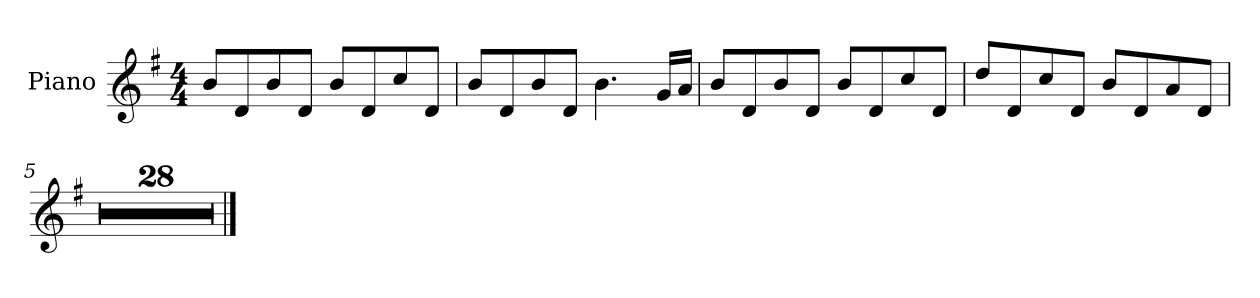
**kern
*part1
*staff1
*I"Piano
*I'Pno.
*clefG2
*k[f#]
*M4/4
=1
8b/L
8d/
8b/
8d/J
8b/L
8d/
8cc/
8d/J
=2
8b/L
8d/
8b/
8d/J
4.b\
16g/LL
16a/JJ
=3
8b/L
8d/
8b/
8d/J
8b/L
8d/
8cc/
8d/J
=4
8dd/L
8d/
8cc/
8d/J
8b/L
8d/
8a/
8d/J
=5
1r
=6
1r
=7
1r
!!LO:LB:g=z
=8
1r
=9
1r
=10
1r
=11
1r
=12
1r
=13
1r
=14
1r
=15
1r
=16
1r
=17
1r
=18
1r
=19
1r
=20
1r
=21
1r
=22
1r
=23
1r
=24
1r
!!LO:LB:g=z
=25
1r
=26
1r
=27
1r
=28
1r
=29
1r
=30
1r
=31
1r
=32
1r
==
*-
